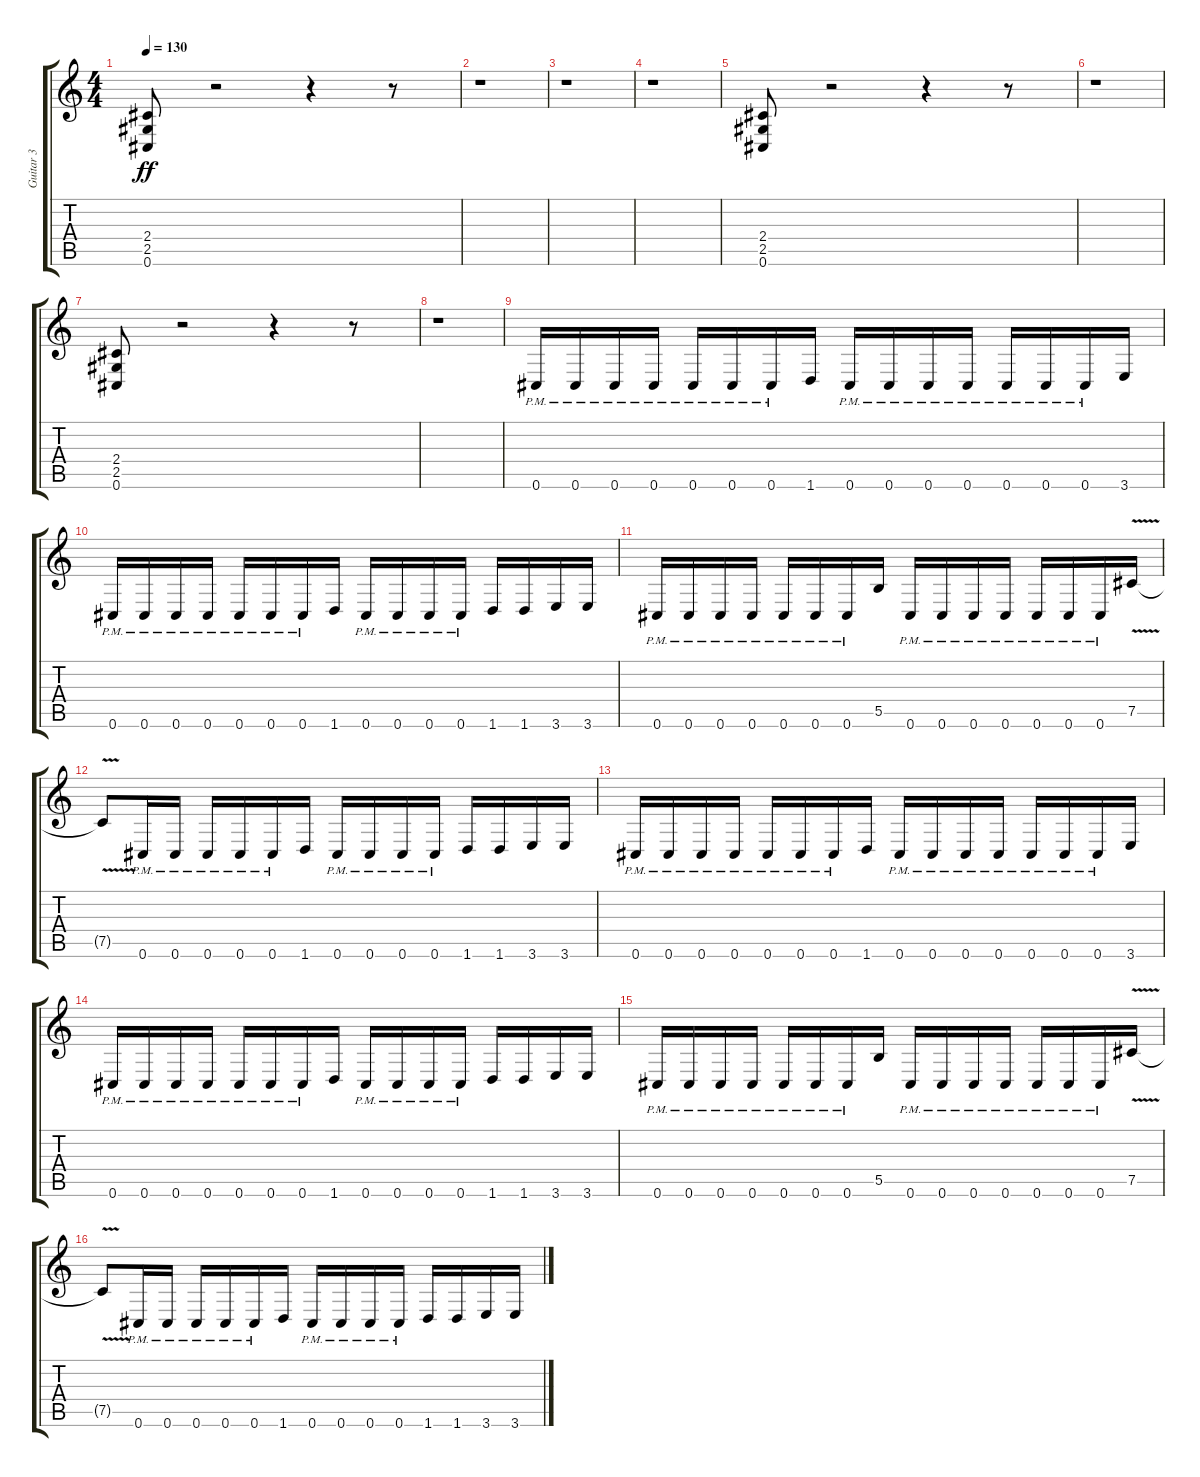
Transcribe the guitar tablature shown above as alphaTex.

\track ("Guitar 3" "Guitar 3") {instrument distortionguitar}
\staff {score tabs}
\tuning (Db4 Ab3 E3 B2 Gb2 Db2) {hide}
\ts (4 4)
\tempo 130
\clef g2
\ks c
(2.4 2.5 0.6).8{dy ff instrument distortionguitar} r.2 r.4 r.8 |
r.1 |
r.1 |
r.1 |
(2.4 2.5 0.6).8 r.2 r.4 r.8 |
r.1 |
(2.4 2.5 0.6).8 r.2 r.4 r.8 |
r.1 |
0.6{pm}.16 0.6{pm}.16 0.6{pm}.16 0.6{pm}.16 0.6{pm}.16 0.6{pm}.16 0.6{pm}.16 1.6.16 0.6{pm}.16 0.6{pm}.16 0.6{pm}.16 0.6{pm}.16 0.6{pm}.16 0.6{pm}.16 0.6{pm}.16 3.6.16 |
0.6{pm}.16 0.6{pm}.16 0.6{pm}.16 0.6{pm}.16 0.6{pm}.16 0.6{pm}.16 0.6{pm}.16 1.6.16 0.6{pm}.16 0.6{pm}.16 0.6{pm}.16 0.6{pm}.16 1.6.16 1.6.16 3.6.16 3.6.16 |
0.6{pm}.16 0.6{pm}.16 0.6{pm}.16 0.6{pm}.16 0.6{pm}.16 0.6{pm}.16 0.6{pm}.16 5.5.16 0.6{pm}.16 0.6{pm}.16 0.6{pm}.16 0.6{pm}.16 0.6{pm}.16 0.6{pm}.16 0.6{pm}.16 7.5{v}.16 |
7.5{t}.8 0.6{pm}.16 0.6{pm}.16 0.6{pm}.16 0.6{pm}.16 0.6{pm}.16 1.6.16 0.6{pm}.16 0.6{pm}.16 0.6{pm}.16 0.6{pm}.16 1.6.16 1.6.16 3.6.16 3.6.16 |
0.6{pm}.16 0.6{pm}.16 0.6{pm}.16 0.6{pm}.16 0.6{pm}.16 0.6{pm}.16 0.6{pm}.16 1.6.16 0.6{pm}.16 0.6{pm}.16 0.6{pm}.16 0.6{pm}.16 0.6{pm}.16 0.6{pm}.16 0.6{pm}.16 3.6.16 |
0.6{pm}.16 0.6{pm}.16 0.6{pm}.16 0.6{pm}.16 0.6{pm}.16 0.6{pm}.16 0.6{pm}.16 1.6.16 0.6{pm}.16 0.6{pm}.16 0.6{pm}.16 0.6{pm}.16 1.6.16 1.6.16 3.6.16 3.6.16 |
0.6{pm}.16 0.6{pm}.16 0.6{pm}.16 0.6{pm}.16 0.6{pm}.16 0.6{pm}.16 0.6{pm}.16 5.5.16 0.6{pm}.16 0.6{pm}.16 0.6{pm}.16 0.6{pm}.16 0.6{pm}.16 0.6{pm}.16 0.6{pm}.16 7.5{v}.16 |
7.5{t}.8 0.6{pm}.16 0.6{pm}.16 0.6{pm}.16 0.6{pm}.16 0.6{pm}.16 1.6.16 0.6{pm}.16 0.6{pm}.16 0.6{pm}.16 0.6{pm}.16 1.6.16 1.6.16 3.6.16 3.6.16
